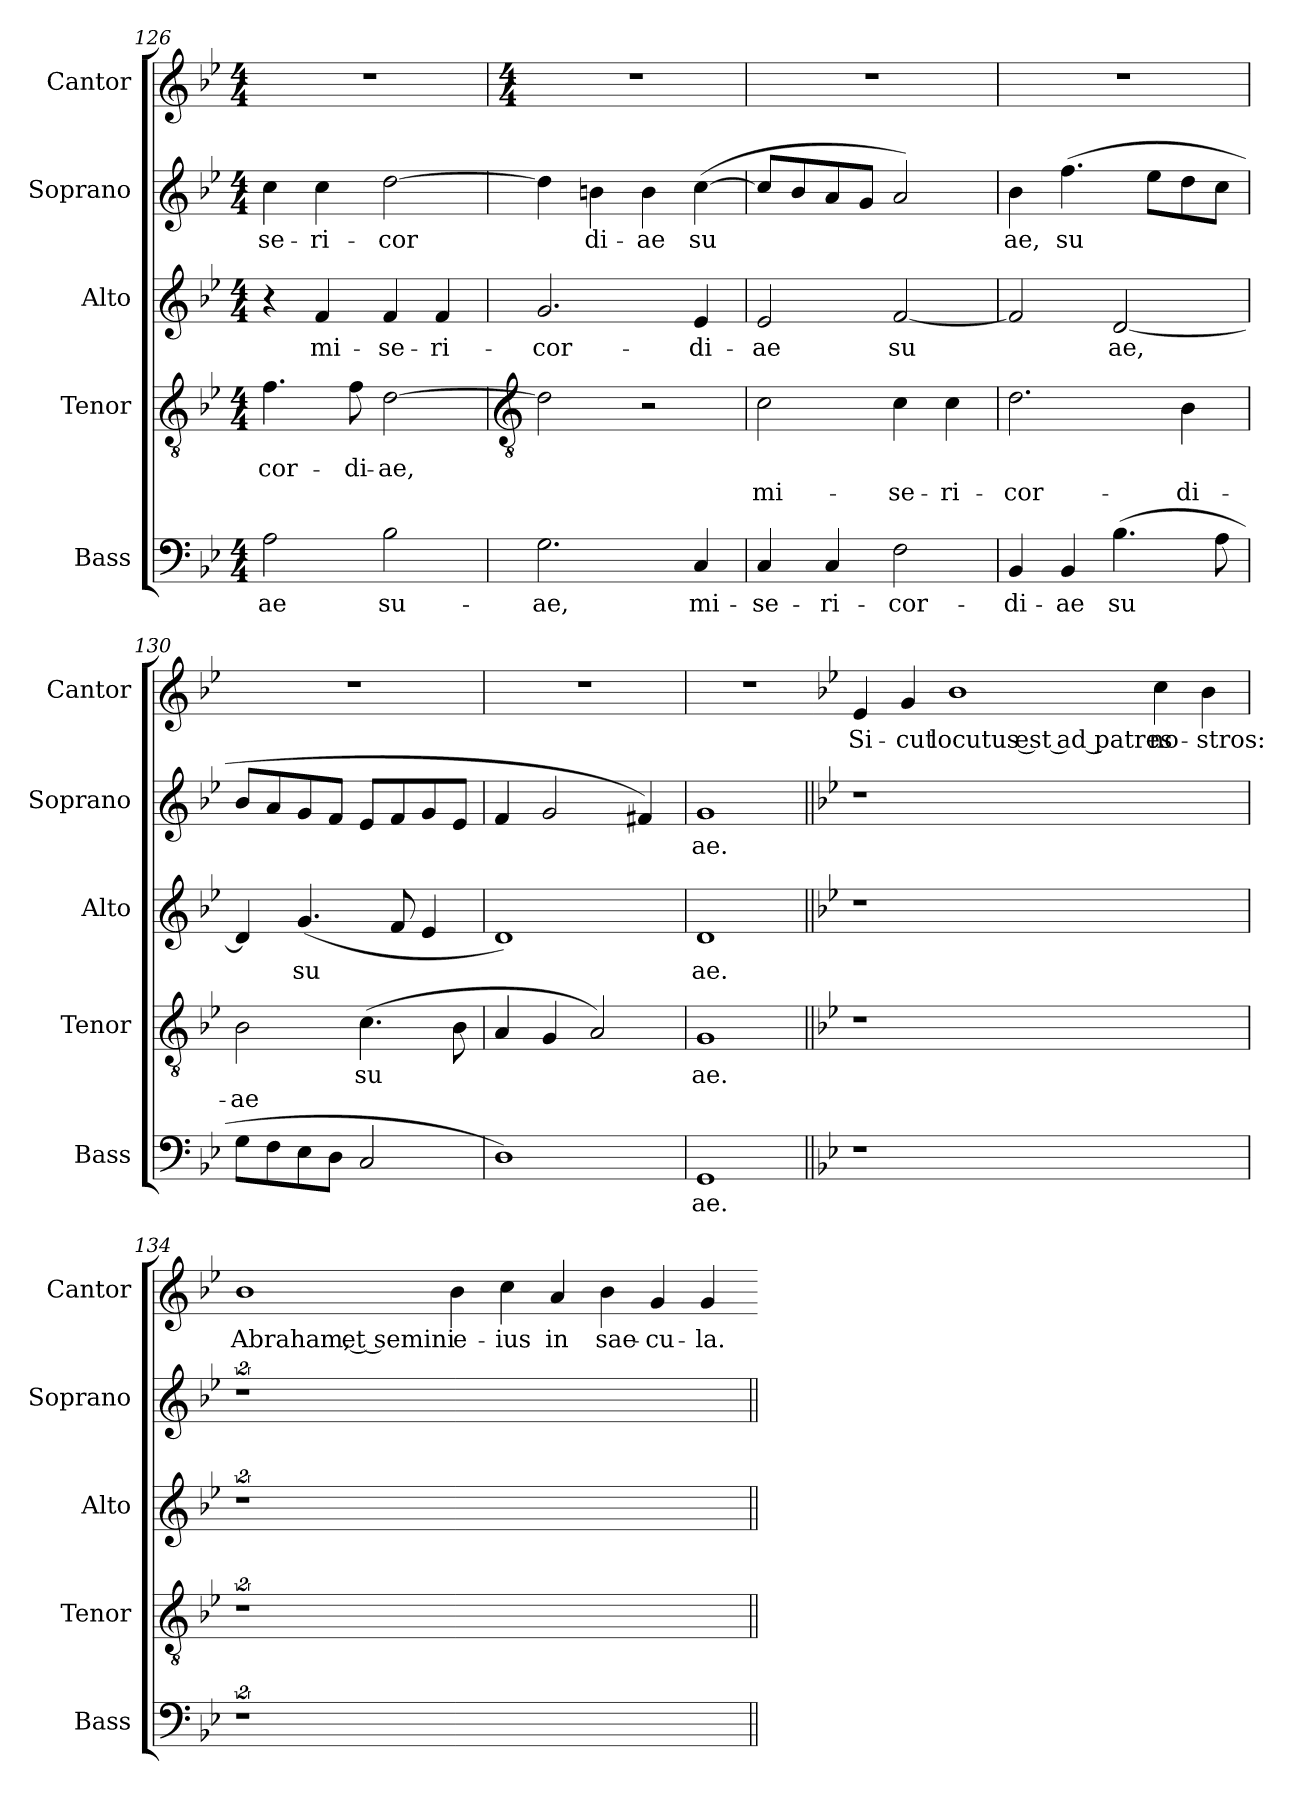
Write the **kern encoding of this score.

**kern	**text	**kern	**text	**text	**kern	**text	**kern	**text	**kern	**text
*part5	*part5	*part4	*part4	*part4	*part3	*part3	*part2	*part2	*part1	*part1
*staff5	*staff5	*staff4	*staff4	*staff4	*staff3	*staff3	*staff2	*staff2	*staff1	*staff1
*I"Bass	*	*I"Tenor	*	*	*I"Alto	*	*I"Soprano	*	*I"Cantor	*
*I'Bass	*	*I'Tenor	*	*	*I'Alto	*	*I'Soprano	*	*I'Cantor	*
*clefF4	*	*clefGv2	*	*	*clefG2	*	*clefG2	*	*clefG2	*
*k[b-e-]	*	*k[b-e-]	*	*	*k[b-e-]	*	*k[b-e-]	*	*k[b-e-]	*
*B-:	*	*B-:	*	*	*B-:	*	*B-:	*	*B-:	*
*M4/4	*	*M4/4	*	*	*M4/4	*	*M4/4	*	*M4/4	*
=126	=126	=126	=126	=126	=126	=126	=126	=126	=126	=126
!	!LO:LY:b	!	!LO:LY:b	!	!	!	!	!LO:LY:b	!	!
2A	-ae	4.f	-cor-	.	4r	.	4cc	-se-	1r	.
!	!	!	!	!	!	!LO:LY:b	!	!LO:LY:b	!	!
.	.	.	.	.	4f	mi-	4cc	-ri-	.	.
!	!	!	!LO:LY:b	!	!	!	!	!	!	!
.	.	8f	-di-	.	.	.	.	.	.	.
!	!LO:LY:b	!	!LO:LY:b	!	!	!LO:LY:b	!	!LO:LY:b	!	!
2B-	su-	[2d	-ae,	.	4f	-se-	[2dd	-cor	.	.
!	!	!	!	!	!	!LO:LY:b	!	!	!	!
.	.	.	.	.	4f	-ri-	.	.	.	.
!!LO:LB:g=z
=127	=127	=127	=127	=127	=127	=127	=127	=127	=127	=127
*	*	*clefGv2	*	*	*	*	*	*	*	*
*	*	*	*	*	*	*	*	*	*M4/4	*
!	!LO:LY:b	!	!	!	!	!LO:LY:b	!	!	!	!
2.G	-ae,	2d]	.	.	2.g	-cor-	4dd]	.	1r	.
!	!	!	!	!	!	!	!	!LO:LY:b	!	!
.	.	.	.	.	.	.	4bn	di-	.	.
!	!	!	!	!	!	!	!	!LO:LY:b	!	!
.	.	2r	.	.	.	.	4b	-ae	.	.
!	!LO:LY:b	!	!	!	!	!LO:LY:b	!	!LO:LY:b	!	!
4C	mi-	.	.	.	4e-	-di-	(<[4cc	su	.	.
=128	=128	=128	=128	=128	=128	=128	=128	=128	=128	=128
!	!LO:LY:b	!	!	!LO:LY:b	!	!LO:LY:b	!	!	!	!
4C	-se-	2c	.	mi-	2e-	-ae	8ccL]	.	1r	.
.	.	.	.	.	.	.	8b-	.	.	.
!	!LO:LY:b	!	!	!	!	!	!	!	!	!
4C	-ri-	.	.	.	.	.	8a	.	.	.
.	.	.	.	.	.	.	8gJ	.	.	.
!	!LO:LY:b	!	!	!LO:LY:b	!	!LO:LY:b	!	!	!	!
2F	-cor-	4c	.	-se-	[2f	su	2a)	.	.	.
!	!	!	!	!LO:LY:b	!	!	!	!	!	!
.	.	4c	.	-ri-	.	.	.	.	.	.
=129	=129	=129	=129	=129	=129	=129	=129	=129	=129	=129
!	!LO:LY:b	!	!	!LO:LY:b	!	!	!	!LO:LY:b	!	!
4BB-	-di-	2.d	.	-cor-	2f]	.	4b-	ae,	1r	.
!	!LO:LY:b	!	!	!	!	!	!	!LO:LY:b	!	!
4BB-	-ae	.	.	.	.	.	(<4.ff	su	.	.
!	!LO:LY:b	!	!	!	!	!LO:LY:b	!	!	!	!
(>4.B-	su	.	.	.	[2d	ae,	.	.	.	.
.	.	.	.	.	.	.	8ee-L	.	.	.
!	!	!	!	!LO:LY:b	!	!	!	!	!	!
.	.	4B-	.	-di-	.	.	8dd	.	.	.
8A	.	.	.	.	.	.	8ccJ	.	.	.
=130	=130	=130	=130	=130	=130	=130	=130	=130	=130	=130
!	!	!	!	!LO:LY:b	!	!	!	!	!	!
8GL	.	2B-	.	-ae	4d]	.	8b-L	.	1r	.
8F	.	.	.	.	.	.	8a	.	.	.
!	!	!	!	!	!	!LO:LY:b	!	!	!	!
8E-	.	.	.	.	(<4.g	su	8g	.	.	.
8DJ	.	.	.	.	.	.	8fJ	.	.	.
!	!	!	!LO:LY:b	!	!	!	!	!	!	!
2C	.	(<4.c	su	.	.	.	8e-L	.	.	.
.	.	.	.	.	8f	.	8f	.	.	.
.	.	.	.	.	4e-	.	8g	.	.	.
.	.	8B-	.	.	.	.	8e-J	.	.	.
=131	=131	=131	=131	=131	=131	=131	=131	=131	=131	=131
1D)	.	4A	.	.	1d)	.	4f	.	1r	.
.	.	4G	.	.	.	.	2g	.	.	.
.	.	2A)	.	.	.	.	.	.	.	.
.	.	.	.	.	.	.	4f#)	.	.	.
=132	=132	=132	=132	=132	=132	=132	=132	=132	=132	=132
!	!LO:LY:b	!	!LO:LY:b	!	!	!LO:LY:b	!	!LO:LY:b	!	!
1GG	ae.	1G	ae.	.	1d	ae.	1g	ae.	1r	.
!!LO:LB:g=z
=133||	=133	=133||	=133	=133	=133||	=133	=133||	=133	=133	=133
*	*	*	*	*	*	*	*	*	*k[b-e-]	*
*	*	*	*	*	*	*	*	*	*B-:	*
!	!	!	!	!	!	!	!	!	!	!LO:LY:b
1r	.	1r	.	.	1r	.	1r	.	4e-	Si-
!	!	!	!	!	!	!	!	!	!	!LO:LY:b
.	.	.	.	.	.	.	.	.	4g	-cut
!	!	!	!	!	!	!	!	!	!	!LO:LY:b
.	.	.	.	.	.	.	.	.	1b-	locutus est ad patres
1ryy	.	1ryy	.	.	1ryy	.	1ryy	.	.	.
!	!	!	!	!	!	!	!	!	!	!LO:LY:b
.	.	.	.	.	.	.	.	.	4cc	no-
!	!	!	!	!	!	!	!	!	!	!LO:LY:b
.	.	.	.	.	.	.	.	.	4b-	-stros:
=134	=134	=134	=134	=134	=134	=134	=134	=134	=134	=134
!	!	!	!	!	!	!	!	!	!	!LO:LY:b
2%5r	.	2%5r	.	.	2%5r	.	2%5r	.	1b-	Abraham, et semini
!	!	!	!	!	!	!	!	!	!	!LO:LY:b
.	.	.	.	.	.	.	.	.	4b-	e-
!	!	!	!	!	!	!	!	!	!	!LO:LY:b
.	.	.	.	.	.	.	.	.	4cc	-ius
!	!	!	!	!	!	!	!	!	!	!LO:LY:b
.	.	.	.	.	.	.	.	.	4a	in
!	!	!	!	!	!	!	!	!	!	!LO:LY:b
.	.	.	.	.	.	.	.	.	4b-	sae-
!	!	!	!	!	!	!	!	!	!	!LO:LY:b
.	.	.	.	.	.	.	.	.	4g	-cu-
!	!	!	!	!	!	!	!	!	!	!LO:LY:b
.	.	.	.	.	.	.	.	.	4g	-la.
=||	=-	=||	=-	=-	=||	=-	=||	=-	=-	=-
*-	*-	*-	*-	*-	*-	*-	*-	*-	*-	*-
